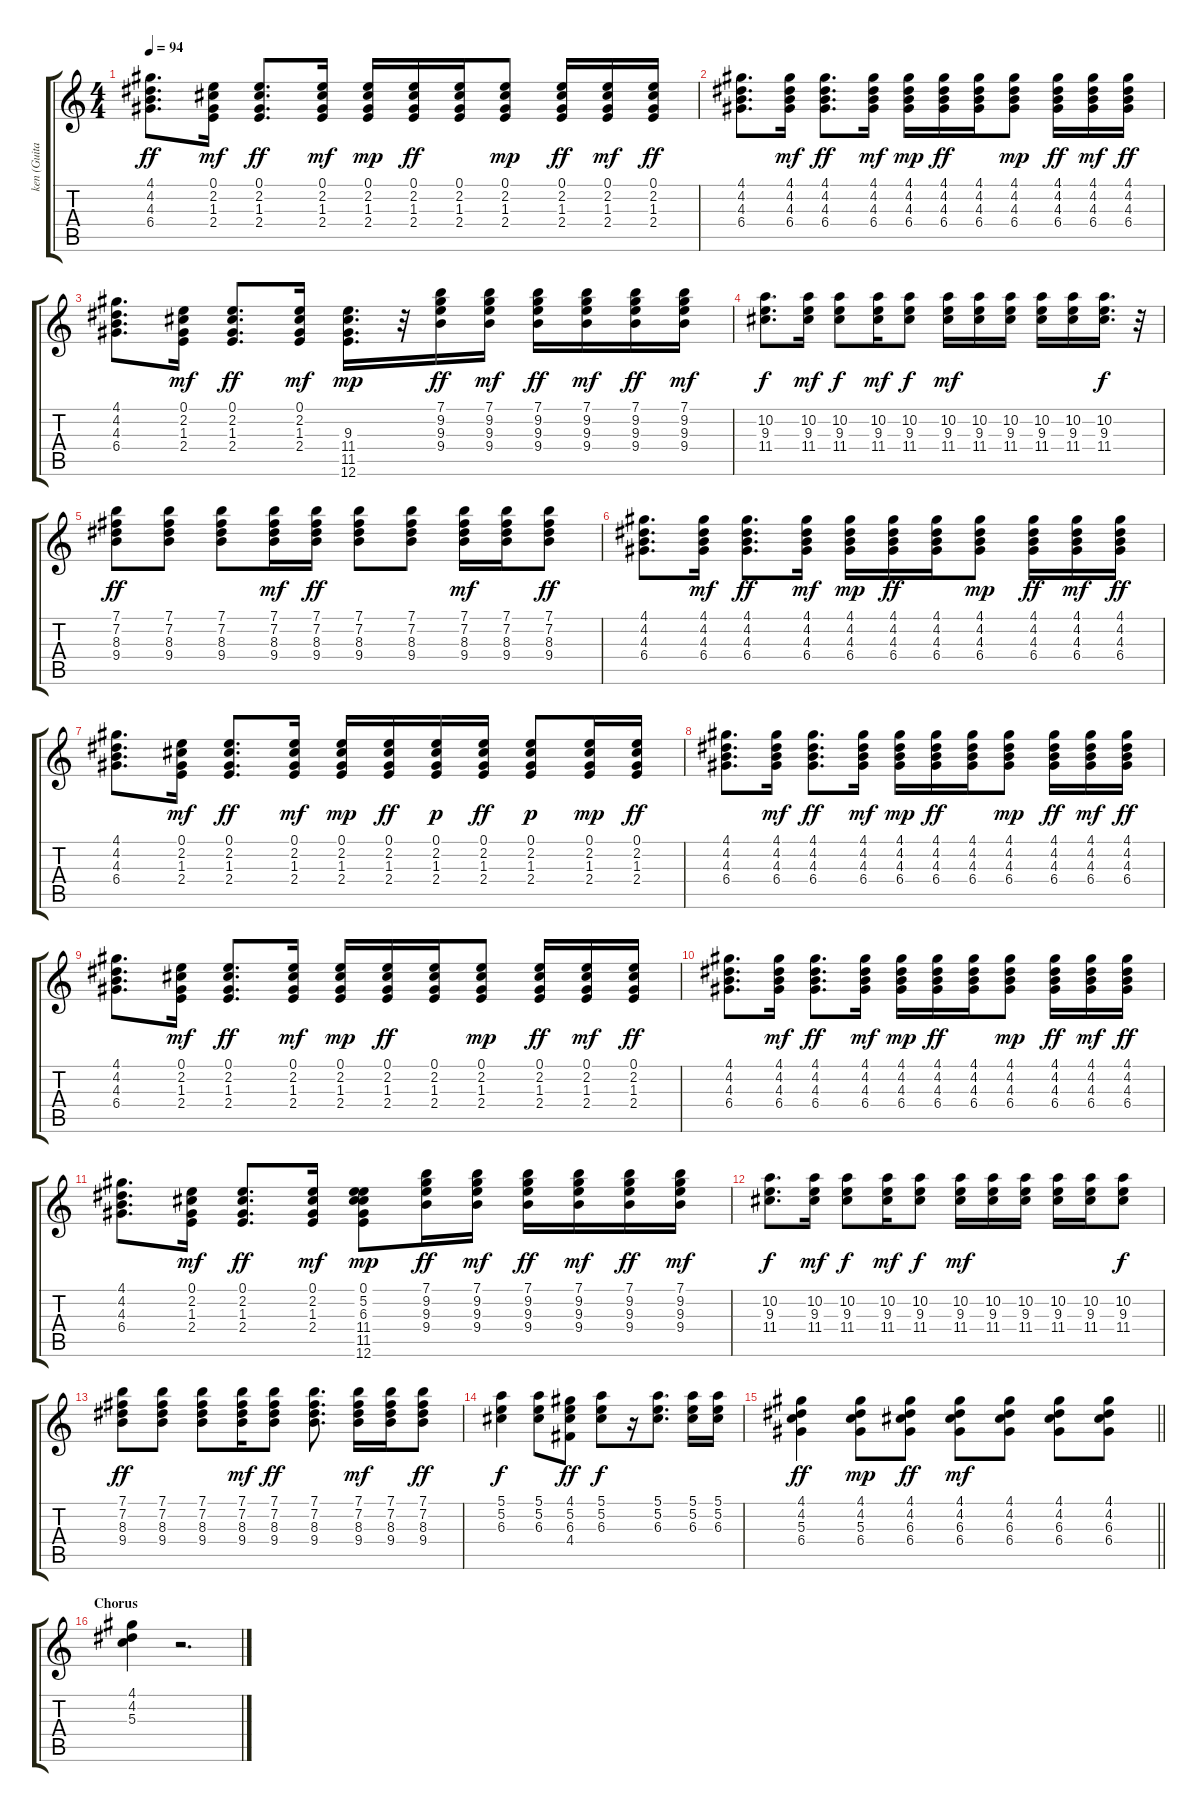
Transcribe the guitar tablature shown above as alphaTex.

\track ("ken (Guitar) I" "ken (Guita") {instrument electricguitarjazz}
\staff {score tabs}
\tuning (E4 B3 G3 D3 A2 E2) {hide}
\ts (4 4)
\tempo 94
\clef g2
\ks c
(4.1 4.2 4.3 6.4).8{d dy ff} (0.1 2.2 1.3 2.4).16{dy mf} (0.1 2.2 1.3 2.4).8{d dy ff} (0.1 2.2 1.3 2.4).16{dy mf} (0.1 2.2 1.3 2.4).16{dy mp} (0.1 2.2 1.3 2.4).16{dy ff} (0.1 2.2 1.3 2.4).16 (0.1 2.2 1.3 2.4).8{dy mp} (0.1 2.2 1.3 2.4).16{dy ff} (0.1 2.2 1.3 2.4).16{dy mf} (0.1 2.2 1.3 2.4).16{dy ff} |
(4.1 4.2 4.3 6.4).8{d} (4.1 4.2 4.3 6.4).16{dy mf} (4.1 4.2 4.3 6.4).8{d dy ff} (4.1 4.2 4.3 6.4).16{dy mf} (4.1 4.2 4.3 6.4).16{dy mp} (4.1 4.2 4.3 6.4).16{dy ff} (4.1 4.2 4.3 6.4).16 (4.1 4.2 4.3 6.4).8{dy mp} (4.1 4.2 4.3 6.4).16{dy ff} (4.1 4.2 4.3 6.4).16{dy mf} (4.1 4.2 4.3 6.4).16{dy ff} |
(4.1 4.2 4.3 6.4).8{d} (0.1 2.2 1.3 2.4).16{dy mf} (0.1 2.2 1.3 2.4).8{d dy ff} (0.1 2.2 1.3 2.4).16{dy mf} (9.3 11.4 11.5 12.6).16{d dy mp} r.32 (7.1 9.2 9.3 9.4).16{dy ff} (7.1 9.2 9.3 9.4).16{dy mf} (7.1 9.2 9.3 9.4).16{dy ff} (7.1 9.2 9.3 9.4).16{dy mf} (7.1 9.2 9.3 9.4).16{dy ff} (7.1 9.2 9.3 9.4).16{dy mf} |
(10.2 9.3 11.4).8{d dy f} (10.2 9.3 11.4).16{dy mf} (10.2 9.3 11.4).8{dy f} (10.2 9.3 11.4).16{dy mf} (10.2 9.3 11.4).8{dy f} (10.2 9.3 11.4).16{dy mf} (10.2 9.3 11.4).16 (10.2 9.3 11.4).16 (10.2 9.3 11.4).16 (10.2 9.3 11.4).16 (10.2 9.3 11.4).16{d dy f} r.32 |
(7.1 7.2 8.3 9.4).8{dy ff} (7.1 7.2 8.3 9.4).8 (7.1 7.2 8.3 9.4).8 (7.1 7.2 8.3 9.4).16{dy mf} (7.1 7.2 8.3 9.4).16{dy ff} (7.1 7.2 8.3 9.4).8 (7.1 7.2 8.3 9.4).8 (7.1 7.2 8.3 9.4).16{dy mf} (7.1 7.2 8.3 9.4).16 (7.1 7.2 8.3 9.4).8{dy ff} |
(4.1 4.2 4.3 6.4).8{d} (4.1 4.2 4.3 6.4).16{dy mf} (4.1 4.2 4.3 6.4).8{d dy ff} (4.1 4.2 4.3 6.4).16{dy mf} (4.1 4.2 4.3 6.4).16{dy mp} (4.1 4.2 4.3 6.4).16{dy ff} (4.1 4.2 4.3 6.4).16 (4.1 4.2 4.3 6.4).8{dy mp} (4.1 4.2 4.3 6.4).16{dy ff} (4.1 4.2 4.3 6.4).16{dy mf} (4.1 4.2 4.3 6.4).16{dy ff} |
(4.1 4.2 4.3 6.4).8{d} (0.1 2.2 1.3 2.4).16{dy mf} (0.1 2.2 1.3 2.4).8{d dy ff} (0.1 2.2 1.3 2.4).16{dy mf} (0.1 2.2 1.3 2.4).16{dy mp} (0.1 2.2 1.3 2.4).16{dy ff} (0.1 2.2 1.3 2.4).16{dy p} (0.1 2.2 1.3 2.4).16{dy ff} (0.1 2.2 1.3 2.4).8{dy p} (0.1 2.2 1.3 2.4).16{dy mp} (0.1 2.2 1.3 2.4).16{dy ff} |
(4.1 4.2 4.3 6.4).8{d} (4.1 4.2 4.3 6.4).16{dy mf} (4.1 4.2 4.3 6.4).8{d dy ff} (4.1 4.2 4.3 6.4).16{dy mf} (4.1 4.2 4.3 6.4).16{dy mp} (4.1 4.2 4.3 6.4).16{dy ff} (4.1 4.2 4.3 6.4).16 (4.1 4.2 4.3 6.4).8{dy mp} (4.1 4.2 4.3 6.4).16{dy ff} (4.1 4.2 4.3 6.4).16{dy mf} (4.1 4.2 4.3 6.4).16{dy ff} |
(4.1 4.2 4.3 6.4).8{d} (0.1 2.2 1.3 2.4).16{dy mf} (0.1 2.2 1.3 2.4).8{d dy ff} (0.1 2.2 1.3 2.4).16{dy mf} (0.1 2.2 1.3 2.4).16{dy mp} (0.1 2.2 1.3 2.4).16{dy ff} (0.1 2.2 1.3 2.4).16 (0.1 2.2 1.3 2.4).8{dy mp} (0.1 2.2 1.3 2.4).16{dy ff} (0.1 2.2 1.3 2.4).16{dy mf} (0.1 2.2 1.3 2.4).16{dy ff} |
(4.1 4.2 4.3 6.4).8{d} (4.1 4.2 4.3 6.4).16{dy mf} (4.1 4.2 4.3 6.4).8{d dy ff} (4.1 4.2 4.3 6.4).16{dy mf} (4.1 4.2 4.3 6.4).16{dy mp} (4.1 4.2 4.3 6.4).16{dy ff} (4.1 4.2 4.3 6.4).16 (4.1 4.2 4.3 6.4).8{dy mp} (4.1 4.2 4.3 6.4).16{dy ff} (4.1 4.2 4.3 6.4).16{dy mf} (4.1 4.2 4.3 6.4).16{dy ff} |
(4.1 4.2 4.3 6.4).8{d} (0.1 2.2 1.3 2.4).16{dy mf} (0.1 2.2 1.3 2.4).8{d dy ff} (0.1 2.2 1.3 2.4).16{dy mf} (0.1 5.2 6.3 11.4 11.5 12.6).8{dy mp} (7.1 9.2 9.3 9.4).16{dy ff} (7.1 9.2 9.3 9.4).16{dy mf} (7.1 9.2 9.3 9.4).16{dy ff} (7.1 9.2 9.3 9.4).16{dy mf} (7.1 9.2 9.3 9.4).16{dy ff} (7.1 9.2 9.3 9.4).16{dy mf} |
(10.2 9.3 11.4).8{d dy f} (10.2 9.3 11.4).16{dy mf} (10.2 9.3 11.4).8{dy f} (10.2 9.3 11.4).16{dy mf} (10.2 9.3 11.4).8{dy f} (10.2 9.3 11.4).16{dy mf} (10.2 9.3 11.4).16 (10.2 9.3 11.4).16 (10.2 9.3 11.4).16 (10.2 9.3 11.4).16 (10.2 9.3 11.4).8{dy f} |
(7.1 7.2 8.3 9.4).8{dy ff} (7.1 7.2 8.3 9.4).8 (7.1 7.2 8.3 9.4).8 (7.1 7.2 8.3 9.4).16{dy mf} (7.1 7.2 8.3 9.4).8{dy ff} (7.1 7.2 8.3 9.4).8{d} (7.1 7.2 8.3 9.4).16{dy mf} (7.1 7.2 8.3 9.4).16 (7.1 7.2 8.3 9.4).8{dy ff} |
(5.1 5.2 6.3).4{dy f} (5.1 5.2 6.3).8 (4.1 5.2 6.3 4.4).8{dy ff} (5.1 5.2 6.3).8{dy f} r.16 (5.1 5.2 6.3).8{d} (5.1 5.2 6.3).16 (5.1 5.2 6.3).16 |
\barLineRight lightlight
(4.1 4.2 5.3 6.4).4{dy ff} (4.1 4.2 5.3 6.4).8{dy mp} (4.1 4.2 6.3 6.4).8{dy ff} (4.1 4.2 6.3 6.4).8{dy mf} (4.1 4.2 6.3 6.4).8 (4.1 4.2 6.3 6.4).8 (4.1 4.2 6.3 6.4).8 |
\section ("" "Chorus")
(4.1 4.2 5.3).4 r.2{d}
